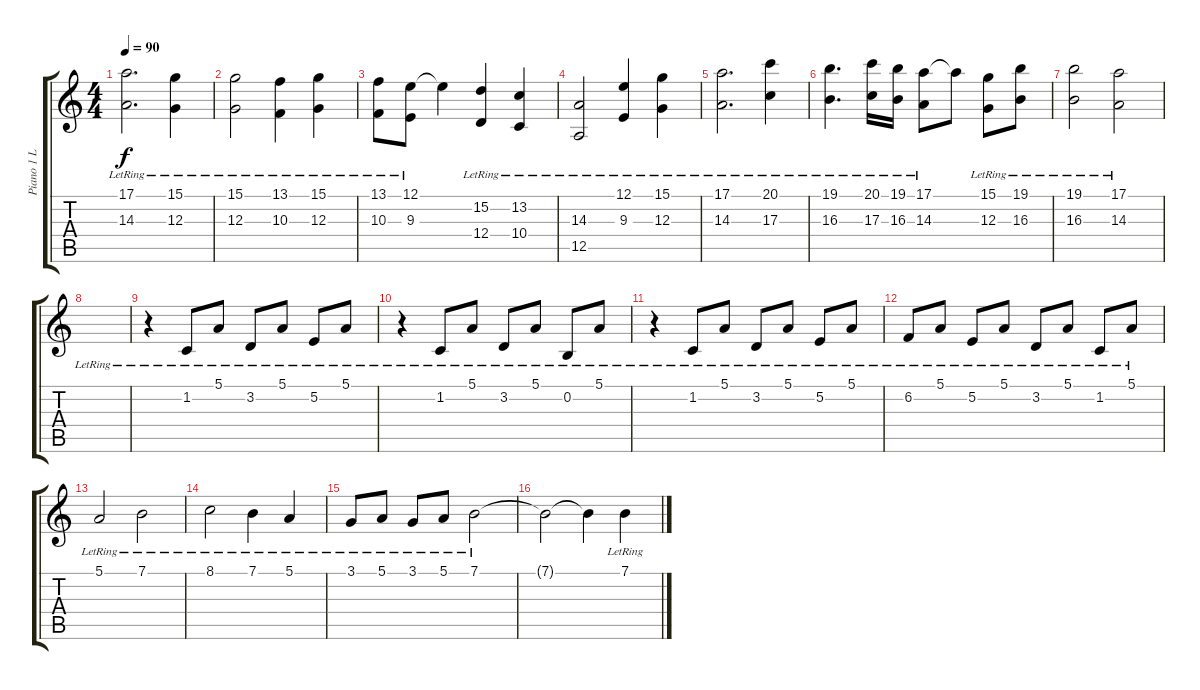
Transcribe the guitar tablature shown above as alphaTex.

\track ("Piano 1 L" "Piano 1 L") {instrument acousticgrandpiano}
\staff {score tabs}
\tuning (E4 B3 G3 D3 A2 E2) {hide}
\ts (4 4)
\tempo 90
\clef g2
\ks c
(17.1{lr} 14.3{lr}).2{d dy f} (15.1{lr} 12.3{lr}).4 |
(15.1{lr} 12.3{lr}).2 (13.1{lr} 10.3{lr}).4 (15.1{lr} 12.3{lr}).4 |
(13.1{lr} 10.3{lr}).8 (12.1{lr} 9.3{lr}).8 12.1{t}.4 (15.2{lr} 12.4{lr}).4 (13.2{lr} 10.4{lr}).4 |
(14.3{lr} 12.5{lr}).2 (12.1{lr} 9.3{lr}).4 (15.1{lr} 12.3{lr}).4 |
(17.1{lr} 14.3{lr}).2{d} (20.1{lr} 17.3{lr}).4 |
(19.1{lr} 16.3{lr}).4{d} (20.1{lr} 17.3{lr}).16 (19.1{lr} 16.3{lr}).16 (17.1{lr} 14.3{lr}).8 17.1{t}.8 (15.1{lr} 12.3{lr}).8 (19.1{lr} 16.3{lr}).8 |
(19.1{lr} 16.3{lr}).2 (17.1{lr} 14.3{lr}).2 |
|
r.4 1.2{lr}.8 5.1{lr}.8 3.2{lr}.8 5.1{lr}.8 5.2{lr}.8 5.1{lr}.8 |
r.4 1.2{lr}.8 5.1{lr}.8 3.2{lr}.8 5.1{lr}.8 0.2{lr}.8 5.1{lr}.8 |
r.4 1.2{lr}.8 5.1{lr}.8 3.2{lr}.8 5.1{lr}.8 5.2{lr}.8 5.1{lr}.8 |
6.2{lr}.8 5.1{lr}.8 5.2{lr}.8 5.1{lr}.8 3.2{lr}.8 5.1{lr}.8 1.2{lr}.8 5.1{lr}.8 |
5.1{lr}.2 7.1{lr}.2 |
8.1{lr}.2 7.1{lr}.4 5.1{lr}.4 |
3.1{lr}.8 5.1{lr}.8 3.1{lr}.8 5.1{lr}.8 7.1{lr}.2 |
7.1{t}.2 7.1{t}.4 7.1{lr}.4
